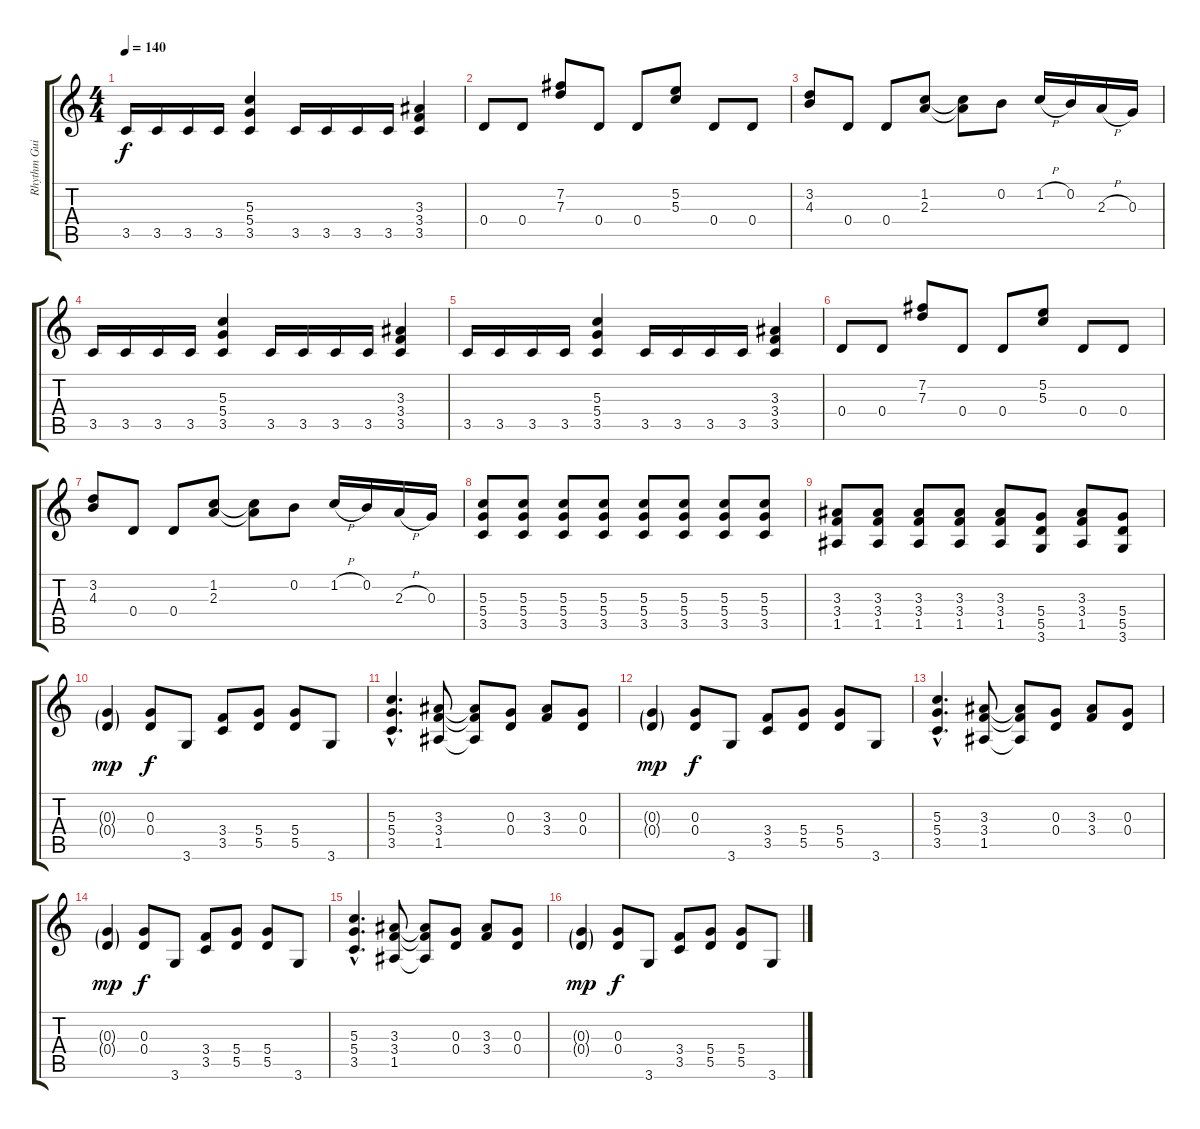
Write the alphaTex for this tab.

\track ("Rhythm Guitar: Slash" "Rhythm Gui") {instrument distortionguitar}
\staff {score tabs}
\tuning (E4 B3 G3 D3 A2 E2) {hide}
\ts (4 4)
\tempo 140
\clef g2
\ks c
3.5.16{dy f} 3.5.16 3.5.16 3.5.16 (5.3 5.4 3.5).4 3.5.16 3.5.16 3.5.16 3.5.16 (3.3 3.4 3.5).4 |
0.4.8 0.4.8 (7.2 7.3).8 0.4.8 0.4.8 (5.2 5.3).8 0.4.8 0.4.8 |
(3.2 4.3).8 0.4.8 0.4.8 (1.2 2.3).8 (1.2{t} 2.3{t}).8 0.2.8 1.2{h}.16 0.2.16 2.3{h}.16 0.3.16 |
3.5.16 3.5.16 3.5.16 3.5.16 (5.3 5.4 3.5).4 3.5.16 3.5.16 3.5.16 3.5.16 (3.3 3.4 3.5).4 |
3.5.16 3.5.16 3.5.16 3.5.16 (5.3 5.4 3.5).4 3.5.16 3.5.16 3.5.16 3.5.16 (3.3 3.4 3.5).4 |
0.4.8 0.4.8 (7.2 7.3).8 0.4.8 0.4.8 (5.2 5.3).8 0.4.8 0.4.8 |
(3.2 4.3).8 0.4.8 0.4.8 (1.2 2.3).8 (1.2{t} 2.3{t}).8 0.2.8 1.2{h}.16 0.2.16 2.3{h}.16 0.3.16 |
(5.3 5.4 3.5).8 (5.3 5.4 3.5).8 (5.3 5.4 3.5).8 (5.3 5.4 3.5).8 (5.3 5.4 3.5).8 (5.3 5.4 3.5).8 (5.3 5.4 3.5).8 (5.3 5.4 3.5).8 |
(3.3 3.4 1.5).8 (3.3 3.4 1.5).8 (3.3 3.4 1.5).8 (3.3 3.4 1.5).8 (3.3 3.4 1.5).8 (5.4 5.5 3.6).8 (3.3 3.4 1.5).8 (5.4 5.5 3.6).8 |
(0.3{g} 0.4{g}).4{dy mp} (0.3 0.4).8{dy f} 3.6.8 (3.4 3.5).8 (5.4 5.5).8 (5.4 5.5).8 3.6.8 |
(5.3{hac} 5.4{hac} 3.5{hac}).4{d} (3.3 3.4 1.5).8 (3.3{t} 3.4{t} 1.5{t}).8 (0.3 0.4).8 (3.3 3.4).8 (0.3 0.4).8 |
(0.3{g} 0.4{g}).4{dy mp} (0.3 0.4).8{dy f} 3.6.8 (3.4 3.5).8 (5.4 5.5).8 (5.4 5.5).8 3.6.8 |
(5.3{hac} 5.4{hac} 3.5{hac}).4{d} (3.3 3.4 1.5).8 (3.3{t} 3.4{t} 1.5{t}).8 (0.3 0.4).8 (3.3 3.4).8 (0.3 0.4).8 |
(0.3{g} 0.4{g}).4{dy mp} (0.3 0.4).8{dy f} 3.6.8 (3.4 3.5).8 (5.4 5.5).8 (5.4 5.5).8 3.6.8 |
(5.3{hac} 5.4{hac} 3.5{hac}).4{d} (3.3 3.4 1.5).8 (3.3{t} 3.4{t} 1.5{t}).8 (0.3 0.4).8 (3.3 3.4).8 (0.3 0.4).8 |
(0.3{g} 0.4{g}).4{dy mp} (0.3 0.4).8{dy f} 3.6.8 (3.4 3.5).8 (5.4 5.5).8 (5.4 5.5).8 3.6.8
